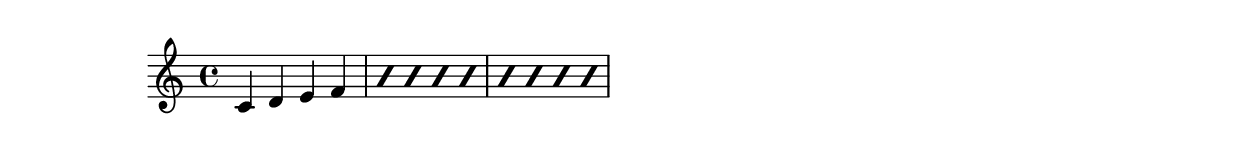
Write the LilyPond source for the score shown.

%% Do not edit this file; it is auto-generated from LSR http://lsr.dsi.unimi.it
%% This file is in the public domain.
\version "2.11.35"

\header {
  lsrtags = "rhythms, editorial-and-educational-use, tweaks-and-overrides"
 texidoc = "
In \"simple\" lead-sheets, sometimes no actual notes are written,
instead only \"rhythmic patterns\" and chords above the measures are
noted giving the structure of a song.  Such a feature is for example
useful while creating/transcribing the structure of a song and also
when sharing lead sheets with guitarists or jazz musicians.

The standard support for this is described in section \"Measure
repeats\", but  then the first beat has to be an ordinary note or rest. 

This example shows two solutions to this problem, by redefining
ordinary rests to be printed as slashes. (If the duration of each beat
is not a quarter note, replace the r4 in the definitions by a rest of
the appropriate duration).
" }
% begin verbatim
% Macro to print single slash
rs = {
  \once \override Rest #'stencil = #ly:percent-repeat-item-interface::beat-slash
  \once \override Rest #'thickness = #'0.48
  \once \override Rest #'slope = #'1.7
  r4
}


% Function to print a specified number of slashes
comp = #(define-music-function (parser location count) ( integer?)
  #{
    \override Rest #'stencil = #ly:percent-repeat-item-interface::beat-slash
    \override Rest #'thickness = #'0.48
    \override Rest #'slope = #'1.7
    \repeat unfold $count { r4 }
    \revert Rest #'stencil
  #}
)

\score{
  \relative c'{
    c d e f | \rs \rs \rs \rs | \comp #4 |
  }
}
